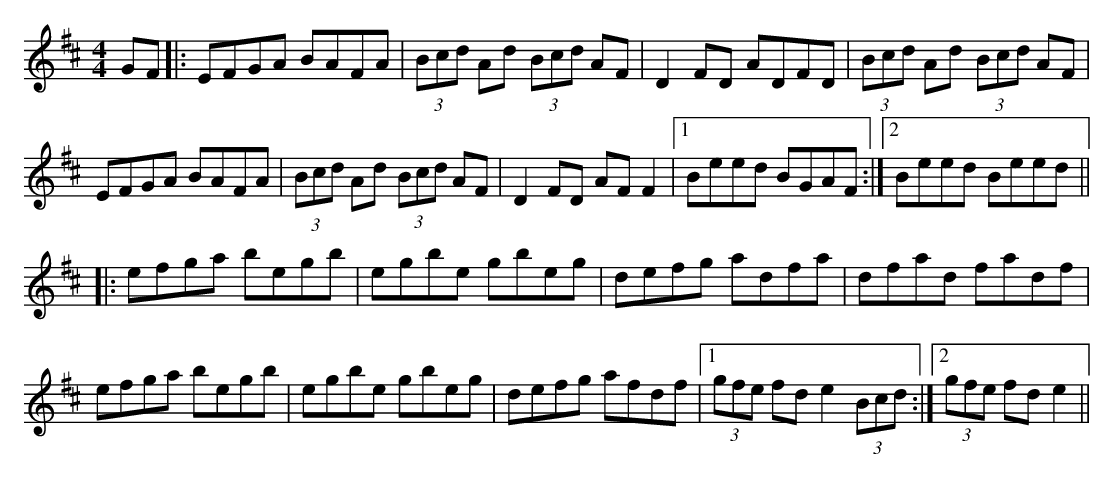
X:1
M:4/4
K:Edor
GF|:EFGA BAFA|(3Bcd Ad (3Bcd AF|D2 FD ADFD|(3Bcd Ad (3Bcd AF|
EFGA BAFA|(3Bcd Ad (3Bcd AF|D2 FD AF F2|1 Beed BGAF:|2 Beed Beed||
|:efga begb|egbe gbeg|defg adfa|dfad fadf|
efga begb|egbe gbeg|defg afdf|1 (3gfe fd e2 (3Bcd:|2 (3gfe fd e2||
